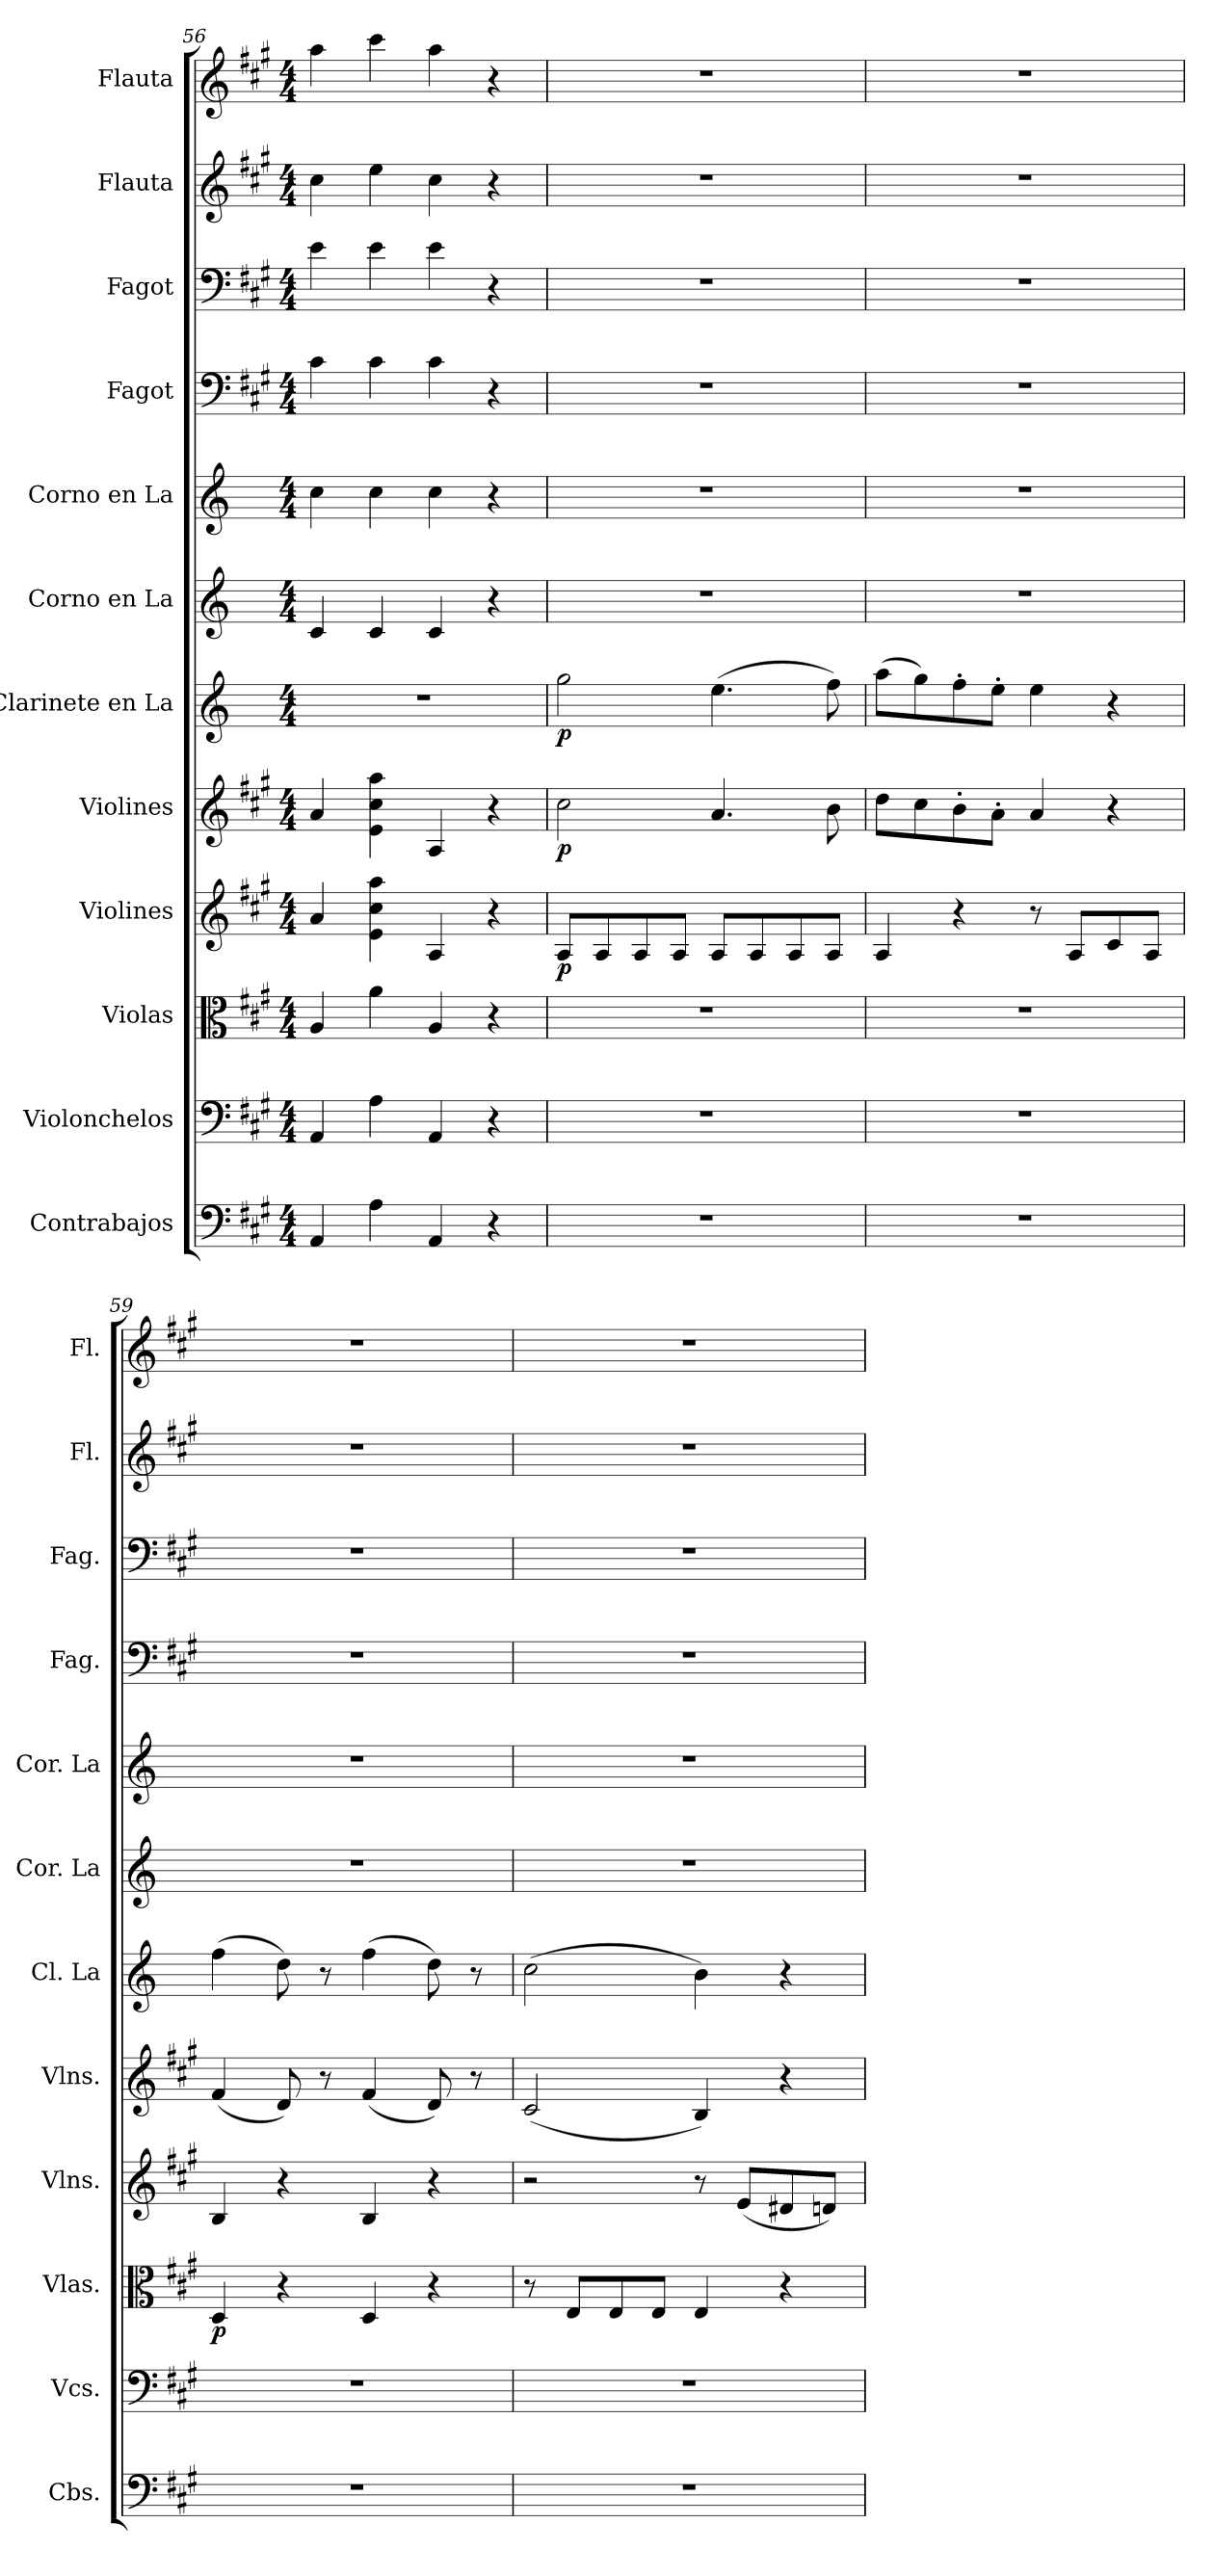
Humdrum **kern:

**kern	**kern	**kern	**dynam	**kern	**dynam	**kern	**dynam	**kern	**dynam	**kern	**kern	**kern	**kern	**kern	**kern
*part12	*part11	*part10	*part10	*part9	*part9	*part8	*part8	*part7	*part7	*part6	*part5	*part4	*part3	*part2	*part1
*staff12	*staff11	*staff10	*staff10	*staff9	*staff9	*staff8	*staff8	*staff7	*staff7	*staff6	*staff5	*staff4	*staff3	*staff2	*staff1
*I"Contrabajos	*I"Violonchelos	*I"Violas	*	*I"Violines	*	*I"Violines	*	*I"Clarinete en La	*	*I"Corno en La	*I"Corno en La	*I"Fagot	*I"Fagot	*I"Flauta	*I"Flauta
*I'Cbs.	*I'Vcs.	*I'Vlas.	*	*I'Vlns.	*	*I'Vlns.	*	*I'Cl. La	*	*I'Cor. La	*I'Cor. La	*I'Fag.	*I'Fag.	*I'Fl.	*I'Fl.
*clefF4	*clefF4	*clefC3	*	*clefG2	*	*clefG2	*	*clefG2	*	*clefG2	*clefG2	*clefF4	*clefF4	*clefG2	*clefG2
*ITrd7c12	*	*	*	*	*	*	*	*ITrd2c3	*	*ITrd2c3	*ITrd2c3	*	*	*	*
*k[f#c#g#]	*k[f#c#g#]	*k[f#c#g#]	*	*k[f#c#g#]	*	*k[f#c#g#]	*	*k[f#c#g#]	*	*k[f#c#g#]	*k[f#c#g#]	*k[f#c#g#]	*k[f#c#g#]	*k[f#c#g#]	*k[f#c#g#]
*M4/4	*M4/4	*M4/4	*	*M4/4	*	*M4/4	*	*M4/4	*	*M4/4	*M4/4	*M4/4	*M4/4	*M4/4	*M4/4
=56	=56	=56	=56	=56	=56	=56	=56	=56	=56	=56	=56	=56	=56	=56	=56
4AAA/	4AA/	4A/	.	4a/	.	4a/	.	1r	.	4A/	4a\	4c#\	4e\	4cc#\	4aa\
4AA\	4A\	4a\	.	4e\ 4cc#\ 4aa\	.	4e\ 4cc#\ 4aa\	.	.	.	4A/	4a\	4c#\	4e\	4ee\	4ccc#\
4AAA/	4AA/	4A/	.	4A/	.	4A/	.	.	.	4A/	4a\	4c#\	4e\	4cc#\	4aa\
4r	4r	4r	.	4r	.	4r	.	.	.	4r	4r	4r	4r	4r	4r
=57	=57	=57	=57	=57	=57	=57	=57	=57	=57	=57	=57	=57	=57	=57	=57
!	!	!	!	!	!LO:DY:b	!	!LO:DY:b	!	!LO:DY:b	!	!	!	!	!	!
1r	1r	1r	.	8A/L	p	2cc#\	p	2ee\	p	1r	1r	1r	1r	1r	1r
.	.	.	.	8A/	.	.	.	.	.	.	.	.	.	.	.
.	.	.	.	8A/	.	.	.	.	.	.	.	.	.	.	.
.	.	.	.	8A/J	.	.	.	.	.	.	.	.	.	.	.
.	.	.	.	8A/L	.	4.a/	.	(>4.cc#\	.	.	.	.	.	.	.
.	.	.	.	8A/	.	.	.	.	.	.	.	.	.	.	.
.	.	.	.	8A/	.	.	.	.	.	.	.	.	.	.	.
.	.	.	.	8A/J	.	8b\	.	8dd\)	.	.	.	.	.	.	.
=58	=58	=58	=58	=58	=58	=58	=58	=58	=58	=58	=58	=58	=58	=58	=58
1r	1r	1r	.	4A/	.	8dd\L	.	(>8ff#\L	.	1r	1r	1r	1r	1r	1r
.	.	.	.	.	.	8cc#\	.	8ee\)	.	.	.	.	.	.	.
.	.	.	.	4r	.	8b'\	.	8dd'\	.	.	.	.	.	.	.
.	.	.	.	.	.	8a'\J	.	8cc#'\J	.	.	.	.	.	.	.
.	.	.	.	8r	.	4a/	.	4cc#\	.	.	.	.	.	.	.
.	.	.	.	8A/L	.	.	.	.	.	.	.	.	.	.	.
.	.	.	.	8c#/	.	4r	.	4r	.	.	.	.	.	.	.
.	.	.	.	8A/J	.	.	.	.	.	.	.	.	.	.	.
=59	=59	=59	=59	=59	=59	=59	=59	=59	=59	=59	=59	=59	=59	=59	=59
!	!	!	!LO:DY:b	!	!	!	!	!	!	!	!	!	!	!	!
1r	1r	4D/	p	4B/	.	(<4f#/	.	(>4dd\	.	1r	1r	1r	1r	1r	1r
.	.	4r	.	4r	.	8d/)	.	8b\)	.	.	.	.	.	.	.
.	.	.	.	.	.	8r	.	8r	.	.	.	.	.	.	.
.	.	4D/	.	4B/	.	(<4f#/	.	(>4dd\	.	.	.	.	.	.	.
.	.	4r	.	4r	.	8d/)	.	8b\)	.	.	.	.	.	.	.
.	.	.	.	.	.	8r	.	8r	.	.	.	.	.	.	.
!!LO:LB:g=z
=60	=60	=60	=60	=60	=60	=60	=60	=60	=60	=60	=60	=60	=60	=60	=60
1r	1r	8r	.	2r	.	(<2c#/	.	(>2a\	.	1r	1r	1r	1r	1r	1r
.	.	8E/L	.	.	.	.	.	.	.	.	.	.	.	.	.
.	.	8E/	.	.	.	.	.	.	.	.	.	.	.	.	.
.	.	8E/J	.	.	.	.	.	.	.	.	.	.	.	.	.
.	.	4E/	.	8r	.	4B/)	.	4g#\)	.	.	.	.	.	.	.
.	.	.	.	(<8e/L	.	.	.	.	.	.	.	.	.	.	.
.	.	4r	.	8d#X/	.	4r	.	4r	.	.	.	.	.	.	.
.	.	.	.	8dn/J)	.	.	.	.	.	.	.	.	.	.	.
=	=	=	=	=	=	=	=	=	=	=	=	=	=	=	=
*-	*-	*-	*-	*-	*-	*-	*-	*-	*-	*-	*-	*-	*-	*-	*-
